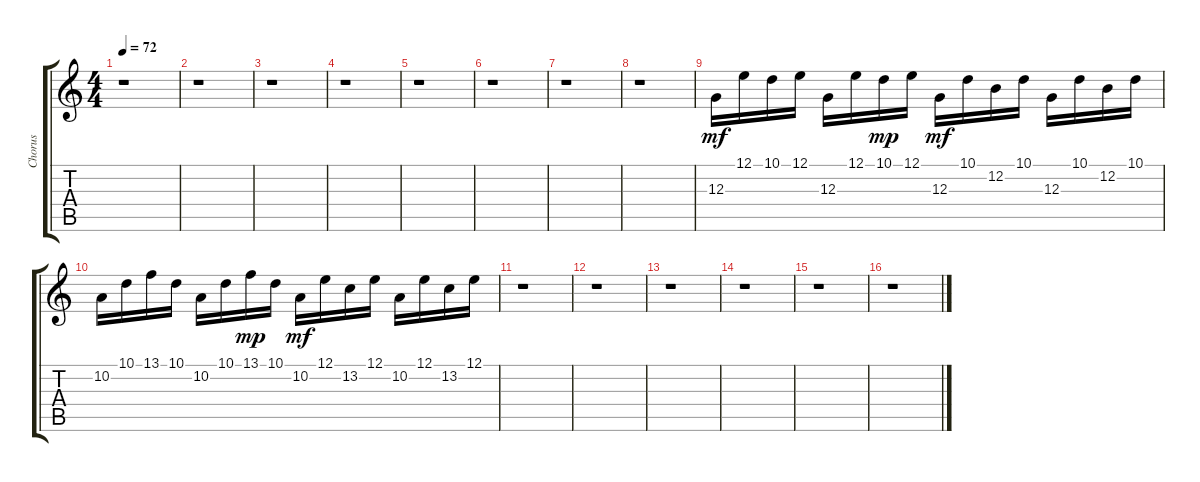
\track ("Chorus" "Chorus") {instrument pad4choir}
\staff {score tabs}
\tuning (E4 B3 G3 D3 A2 E2) {hide}
\ts (4 4)
\tempo 72
\clef g2
\ks c
r.1{dy mf} |
r.1 |
r.1 |
r.1 |
r.1 |
r.1 |
r.1 |
r.1 |
12.3.16 12.1.16 10.1.16 12.1.16 12.3.16 12.1.16 10.1.16{dy mp} 12.1.16 12.3.16{dy mf} 10.1.16 12.2.16 10.1.16 12.3.16 10.1.16 12.2.16 10.1.16 |
10.2.16 10.1.16 13.1.16 10.1.16 10.2.16 10.1.16 13.1.16{dy mp} 10.1.16 10.2.16{dy mf} 12.1.16 13.2.16 12.1.16 10.2.16 12.1.16 13.2.16 12.1.16 |
r.1 |
r.1 |
r.1 |
r.1 |
r.1 |
r.1
